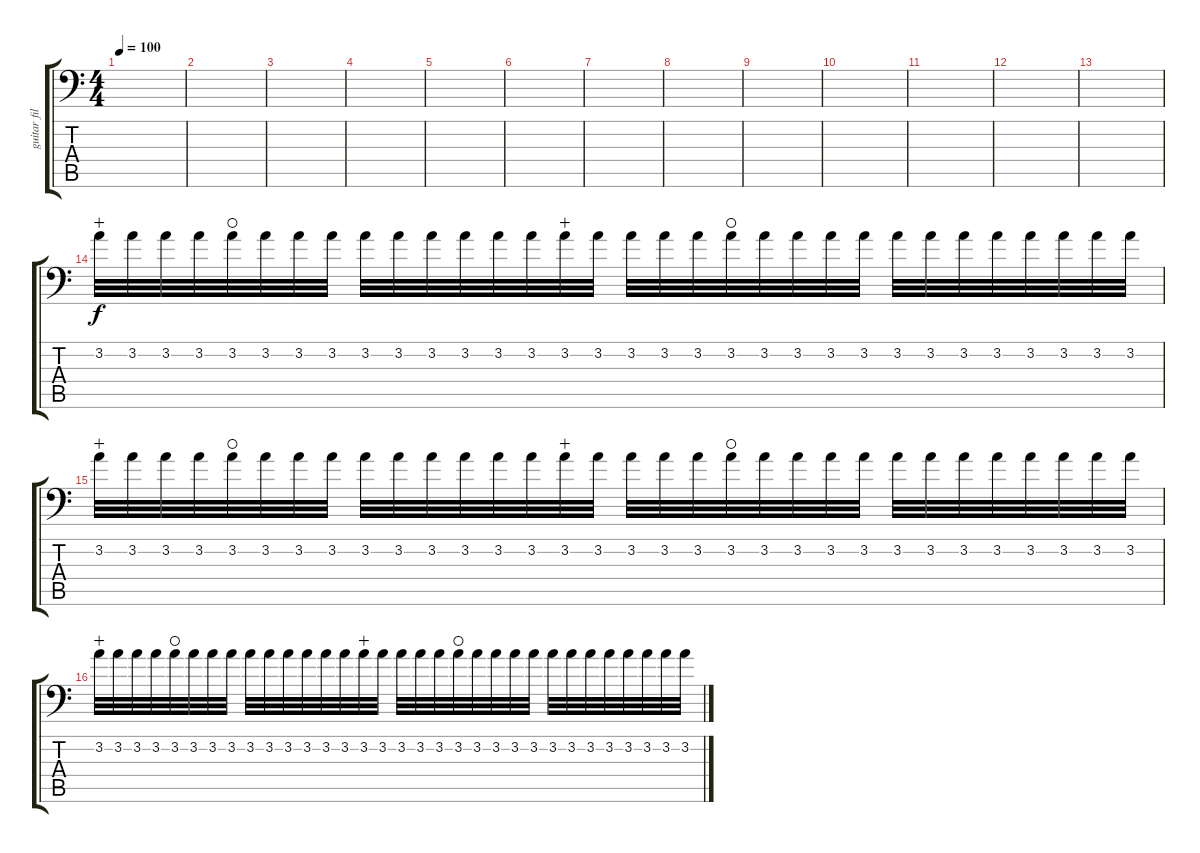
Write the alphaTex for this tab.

\track ("guitar fills and solo" "guitar fil") {instrument distortionguitar}
\staff {score tabs}
\tuning (B3 Gb3 D3 A2 E2 A1) {hide}
\ts (4 4)
\tempo 100
\clef f4
\ks c
|
|
|
|
|
|
|
|
|
|
|
|
|
3.2.32{dy f wahc} 3.2.32 3.2.32 3.2.32 3.2.32{waho} 3.2.32 3.2.32 3.2.32 3.2.32 3.2.32 3.2.32 3.2.32 3.2.32 3.2.32 3.2.32{wahc} 3.2.32 3.2.32 3.2.32 3.2.32 3.2.32{waho} 3.2.32 3.2.32 3.2.32 3.2.32 3.2.32 3.2.32 3.2.32 3.2.32 3.2.32 3.2.32 3.2.32 3.2.32 |
3.2.32{wahc} 3.2.32 3.2.32 3.2.32 3.2.32{waho} 3.2.32 3.2.32 3.2.32 3.2.32 3.2.32 3.2.32 3.2.32 3.2.32 3.2.32 3.2.32{wahc} 3.2.32 3.2.32 3.2.32 3.2.32 3.2.32{waho} 3.2.32 3.2.32 3.2.32 3.2.32 3.2.32 3.2.32 3.2.32 3.2.32 3.2.32 3.2.32 3.2.32 3.2.32 |
3.2.32{wahc} 3.2.32 3.2.32 3.2.32 3.2.32{waho} 3.2.32 3.2.32 3.2.32 3.2.32 3.2.32 3.2.32 3.2.32 3.2.32 3.2.32 3.2.32{wahc} 3.2.32 3.2.32 3.2.32 3.2.32 3.2.32{waho} 3.2.32 3.2.32 3.2.32 3.2.32 3.2.32 3.2.32 3.2.32 3.2.32 3.2.32 3.2.32 3.2.32 3.2.32
